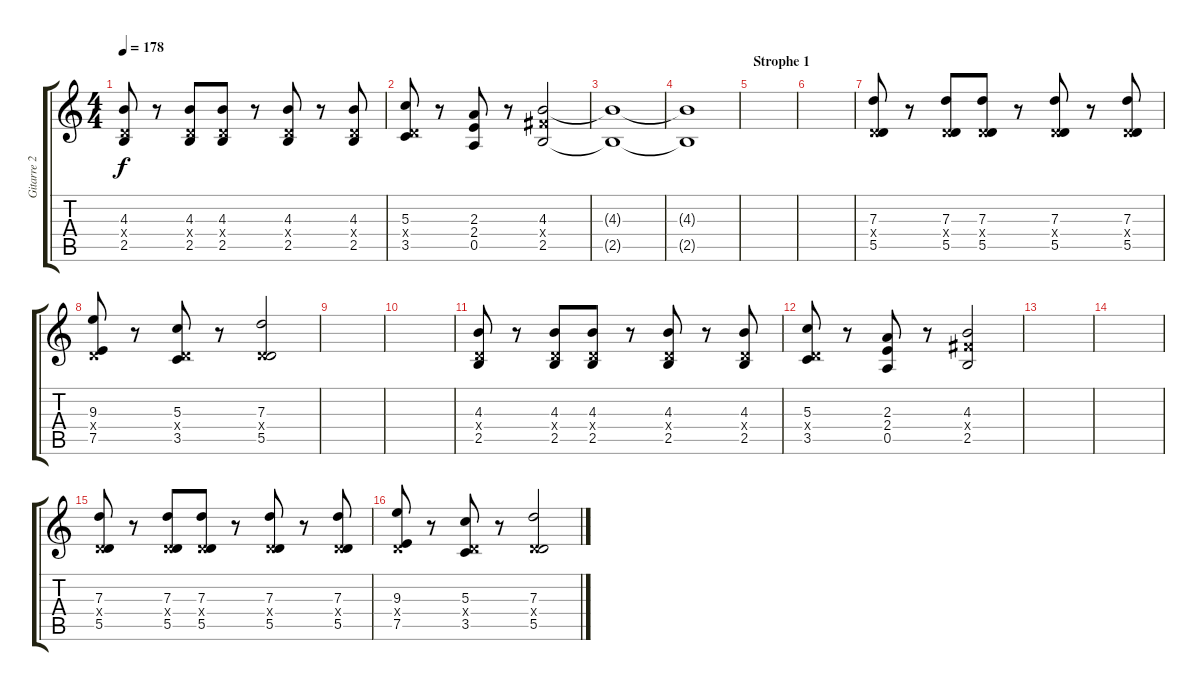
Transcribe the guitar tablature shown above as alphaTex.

\track ("Gitarre 2" "Gitarre 2") {instrument distortionguitar}
\staff {score tabs}
\tuning (E4 B3 G3 D3 A2 D2) {hide}
\ts (4 4)
\tempo 178
\clef g2
\ks c
(4.3 0.4{x} 2.5).8{dy f} r.8 (4.3 0.4{x} 2.5).8 (4.3 0.4{x} 2.5).8 r.8 (4.3 0.4{x} 2.5).8 r.8 (4.3 0.4{x} 2.5).8 |
(5.3 0.4{x} 3.5).8 r.8 (2.3 2.4 0.5).8 r.8 (4.3 4.4{x} 2.5).2 |
(4.3{t} 2.5{t}).1 |
(4.3{t} 2.5{t}).1 |
\section ("" "Strophe 1")
|
|
(7.3 0.4{x} 5.5).8 r.8 (7.3 0.4{x} 5.5).8 (7.3 0.4{x} 5.5).8 r.8 (7.3 0.4{x} 5.5).8 r.8 (7.3 0.4{x} 5.5).8 |
(9.3 0.4{x} 7.5).8 r.8 (5.3 0.4{x} 3.5).8 r.8 (7.3 0.4{x} 5.5).2 |
|
|
(4.3 0.4{x} 2.5).8 r.8 (4.3 0.4{x} 2.5).8 (4.3 0.4{x} 2.5).8 r.8 (4.3 0.4{x} 2.5).8 r.8 (4.3 0.4{x} 2.5).8 |
(5.3 0.4{x} 3.5).8 r.8 (2.3 2.4 0.5).8 r.8 (4.3 4.4{x} 2.5).2 |
|
|
(7.3 0.4{x} 5.5).8 r.8 (7.3 0.4{x} 5.5).8 (7.3 0.4{x} 5.5).8 r.8 (7.3 0.4{x} 5.5).8 r.8 (7.3 0.4{x} 5.5).8 |
(9.3 0.4{x} 7.5).8 r.8 (5.3 0.4{x} 3.5).8 r.8 (7.3 0.4{x} 5.5).2
